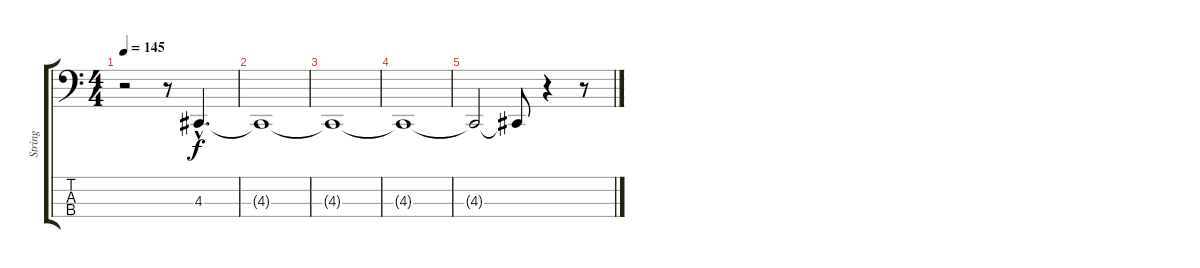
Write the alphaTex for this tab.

\track ("String" "String") {instrument stringensemble1}
\staff {score tabs}
\tuning (G2 D2 A1 E1) {hide}
\ts (4 4)
\tempo 145
\clef f4
\ks c
r.2{dy f} r.8 4.3{hac}.4{d} |
4.3{t}.1 |
4.3{t}.1 |
4.3{t}.1 |
4.3{t}.2 4.3{t}.8 r.4 r.8
